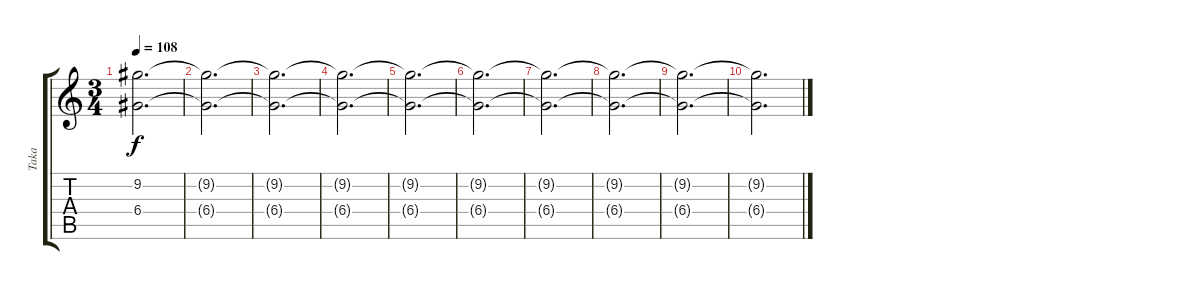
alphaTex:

\track ("Taka" "Taka") {instrument electricguitarjazz}
\staff {score tabs}
\tuning (E4 B3 G3 D3 A2 E2) {hide}
\ts (3 4)
\section ("" "")
\tempo 108
\clef g2
\ks c
(9.2 6.4).2{d dy f} |
(9.2{t} 6.4{t}).2{d} |
(9.2{t} 6.4{t}).2{d} |
(9.2{t} 6.4{t}).2{d} |
(9.2{t} 6.4{t}).2{d} |
(9.2{t} 6.4{t}).2{d} |
(9.2{t} 6.4{t}).2{d} |
(9.2{t} 6.4{t}).2{d} |
(9.2{t} 6.4{t}).2{d} |
(9.2{t} 6.4{t}).2{d}
